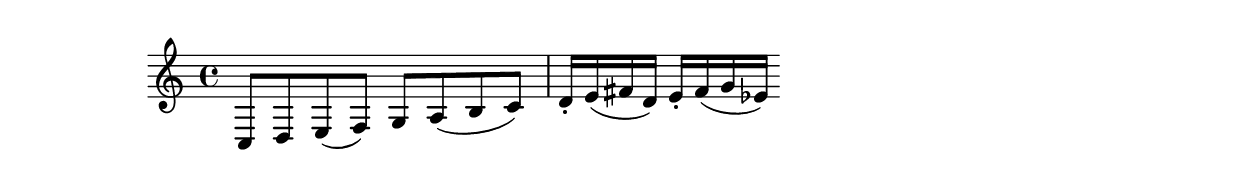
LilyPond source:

\version "2.18.2"
\book {
  \header {
  }

  \bookpart {
    <<
    \new Staff = Staff \with { }
    \context Staff = Staff {
      \relative c {
        c8 d e( f) g a( b c)

        d16-. e( fis d) e-. fis( g ees)
      }
    }
    >>
  }
}
